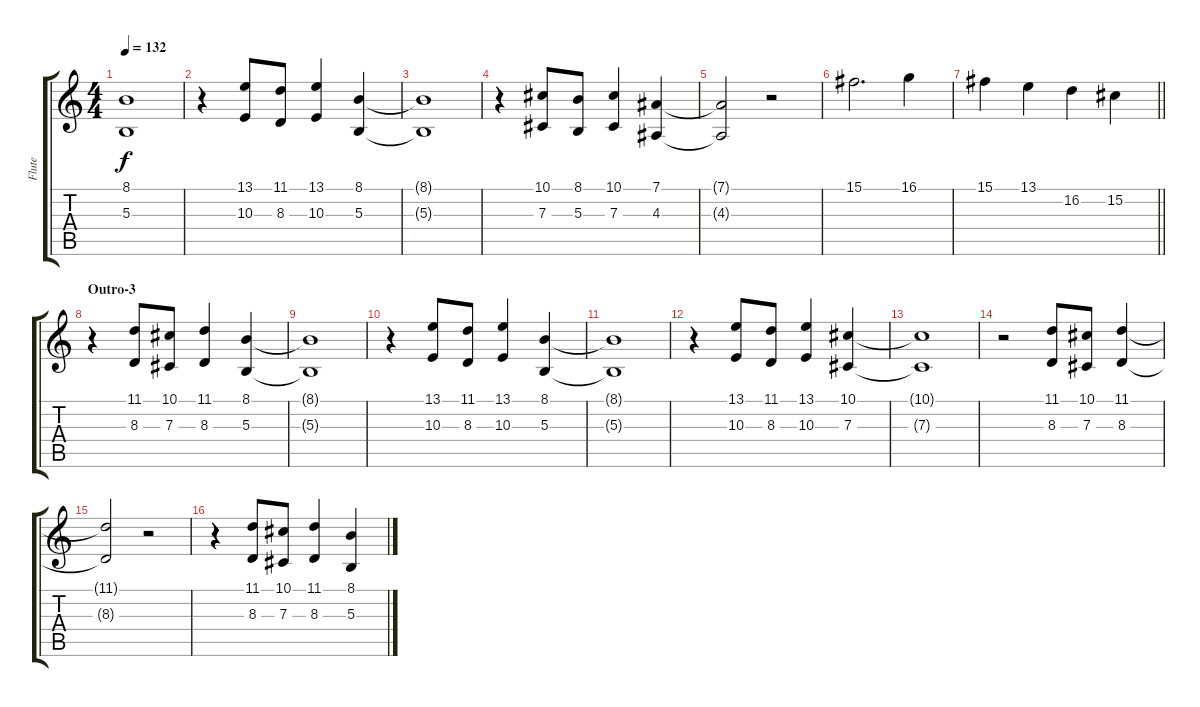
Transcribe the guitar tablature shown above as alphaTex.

\track ("Flute" "Flute") {instrument flute}
\staff {score tabs}
\tuning (Eb4 Bb3 Gb3 Db3 Ab2 Eb2) {hide}
\ts (4 4)
\tempo 132
\clef g2
\ks c
(8.1{t} 5.3{t}).1{dy f} |
r.4 (13.1 10.3).8 (11.1 8.3).8 (13.1 10.3).4 (8.1 5.3).4 |
(8.1{t} 5.3{t}).1 |
r.4 (10.1 7.3).8 (8.1 5.3).8 (10.1 7.3).4 (7.1 4.3).4 |
(7.1{t} 4.3{t}).2 r.2 |
15.1.2{d} 16.1.4 |
\barLineRight lightlight
15.1.4 13.1.4 16.2.4 15.2.4 |
\section ("" "Outro-3")
r.4{volume 6} (11.1 8.3).8 (10.1 7.3).8 (11.1 8.3).4 (8.1 5.3).4 |
(8.1{t} 5.3{t}).1 |
r.4 (13.1 10.3).8 (11.1 8.3).8 (13.1 10.3).4 (8.1 5.3).4 |
(8.1{t} 5.3{t}).1 |
r.4 (13.1 10.3).8 (11.1 8.3).8 (13.1 10.3).4 (10.1 7.3).4 |
(10.1{t} 7.3{t}).1 |
r.2{volume 4} (11.1 8.3).8 (10.1 7.3).8 (11.1 8.3).4 |
(11.1{t} 8.3{t}).2 r.2 |
r.4 (11.1 8.3).8 (10.1 7.3).8 (11.1 8.3).4 (8.1 5.3).4
